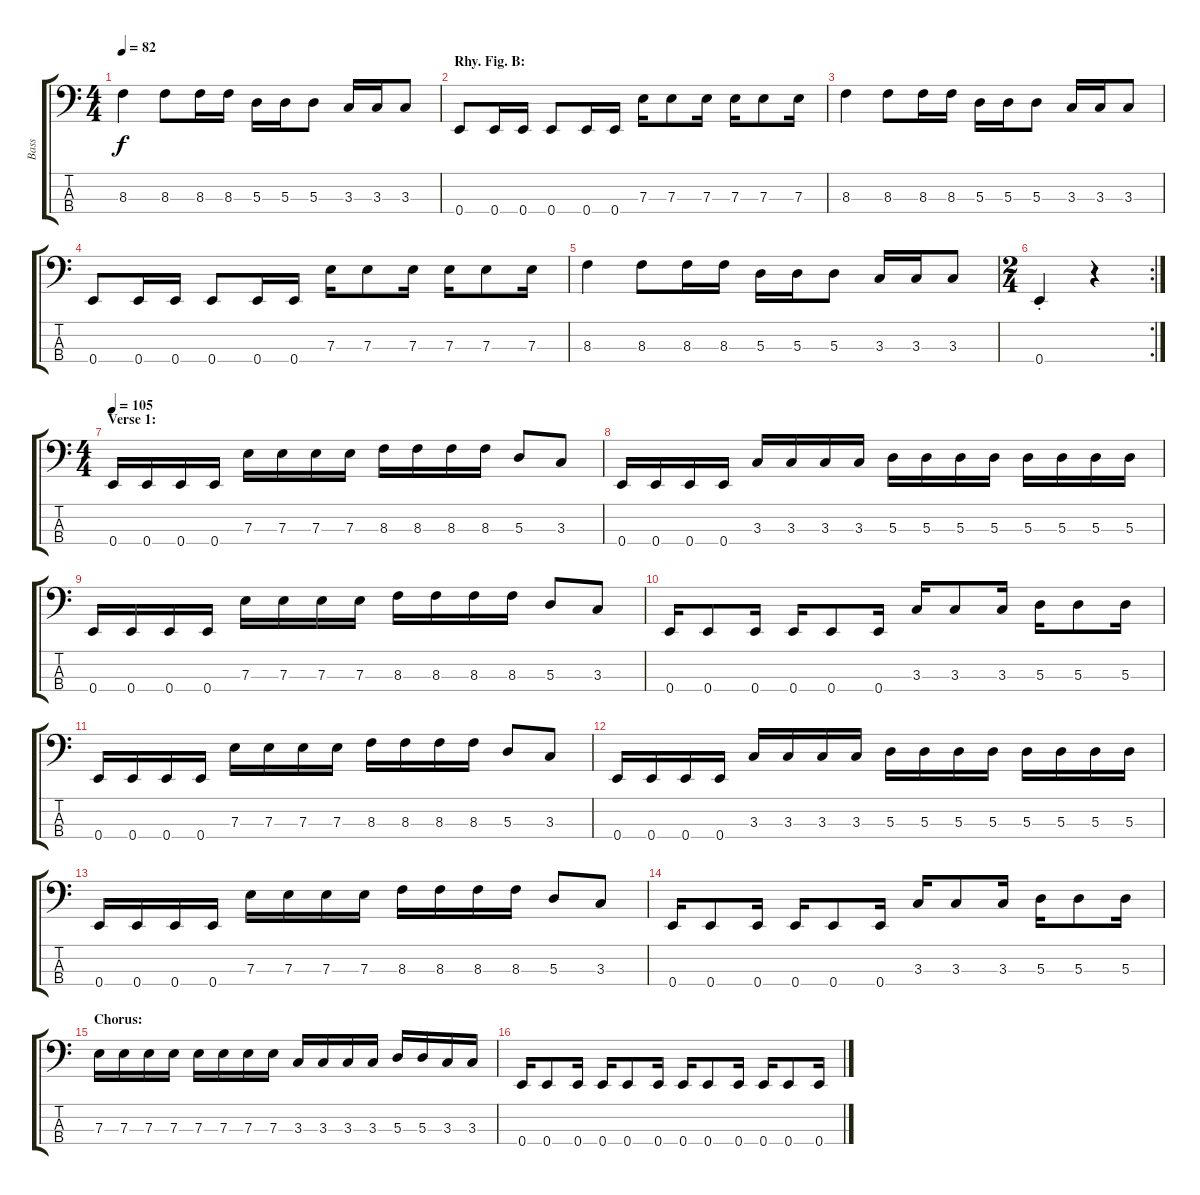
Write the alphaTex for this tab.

\track ("Bass" "Bass") {instrument slapbass2}
\staff {score tabs}
\tuning (G2 D2 A1 E1) {hide}
\ts (4 4)
\tempo 82
\clef f4
\ks c
8.3.4{dy f} 8.3.8 8.3.16 8.3.16 5.3.16 5.3.16 5.3.8 3.3.16 3.3.16 3.3.8 |
\section ("" "Rhy. Fig. B:")
0.4.8 0.4.16 0.4.16 0.4.8 0.4.16 0.4.16 7.3.16 7.3.8 7.3.16 7.3.16 7.3.8 7.3.16 |
8.3.4 8.3.8 8.3.16 8.3.16 5.3.16 5.3.16 5.3.8 3.3.16 3.3.16 3.3.8 |
0.4.8 0.4.16 0.4.16 0.4.8 0.4.16 0.4.16 7.3.16 7.3.8 7.3.16 7.3.16 7.3.8 7.3.16 |
8.3.4 8.3.8 8.3.16 8.3.16 5.3.16 5.3.16 5.3.8 3.3.16 3.3.16 3.3.8 |
\rc 2
\ts (2 4)
0.4{st}.4 r.4 |
\ts (4 4)
\section ("" "Verse 1:")
\tempo 105
0.4.16 0.4.16 0.4.16 0.4.16 7.3.16 7.3.16 7.3.16 7.3.16 8.3.16 8.3.16 8.3.16 8.3.16 5.3.8 3.3.8 |
0.4.16 0.4.16 0.4.16 0.4.16 3.3.16 3.3.16 3.3.16 3.3.16 5.3.16 5.3.16 5.3.16 5.3.16 5.3.16 5.3.16 5.3.16 5.3.16 |
0.4.16 0.4.16 0.4.16 0.4.16 7.3.16 7.3.16 7.3.16 7.3.16 8.3.16 8.3.16 8.3.16 8.3.16 5.3.8 3.3.8 |
0.4.16 0.4.8 0.4.16 0.4.16 0.4.8 0.4.16 3.3.16 3.3.8 3.3.16 5.3.16 5.3.8 5.3.16 |
0.4.16 0.4.16 0.4.16 0.4.16 7.3.16 7.3.16 7.3.16 7.3.16 8.3.16 8.3.16 8.3.16 8.3.16 5.3.8 3.3.8 |
0.4.16 0.4.16 0.4.16 0.4.16 3.3.16 3.3.16 3.3.16 3.3.16 5.3.16 5.3.16 5.3.16 5.3.16 5.3.16 5.3.16 5.3.16 5.3.16 |
0.4.16 0.4.16 0.4.16 0.4.16 7.3.16 7.3.16 7.3.16 7.3.16 8.3.16 8.3.16 8.3.16 8.3.16 5.3.8 3.3.8 |
0.4.16 0.4.8 0.4.16 0.4.16 0.4.8 0.4.16 3.3.16 3.3.8 3.3.16 5.3.16 5.3.8 5.3.16 |
\section ("" "Chorus:")
7.3.16 7.3.16 7.3.16 7.3.16 7.3.16 7.3.16 7.3.16 7.3.16 3.3.16 3.3.16 3.3.16 3.3.16 5.3.16 5.3.16 3.3.16 3.3.16 |
0.4.16 0.4.8 0.4.16 0.4.16 0.4.8 0.4.16 0.4.16 0.4.8 0.4.16 0.4.16 0.4.8 0.4.16
